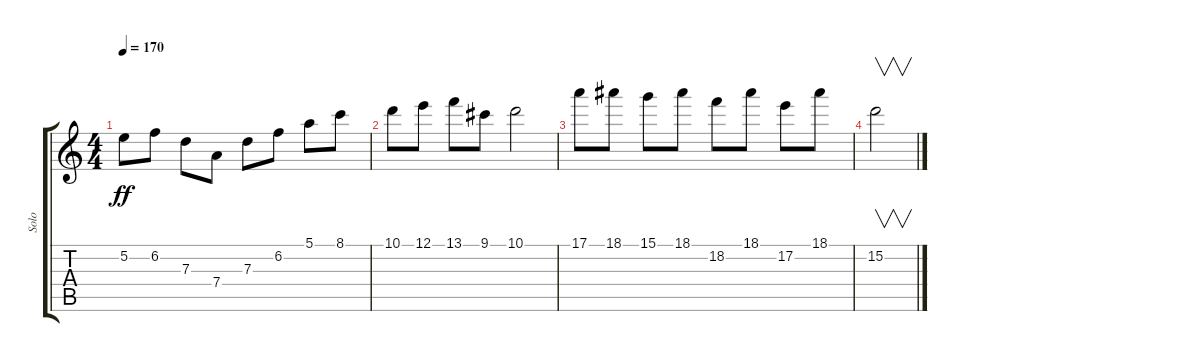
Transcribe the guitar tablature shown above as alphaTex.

\track ("Solo" "Solo") {instrument distortionguitar}
\staff {score tabs}
\tuning (E4 B3 G3 D3 A2 D2) {hide}
\ts (4 4)
\tempo 170
\clef g2
\ks c
5.2.8{dy ff} 6.2.8 7.3.8 7.4.8 7.3.8 6.2.8 5.1.8 8.1.8 |
10.1.8 12.1.8 13.1.8 9.1.8 10.1.2 |
17.1.8 18.1.8 15.1.8 18.1.8 18.2.8 18.1.8 17.2.8 18.1.8 |
15.2.2{v}
